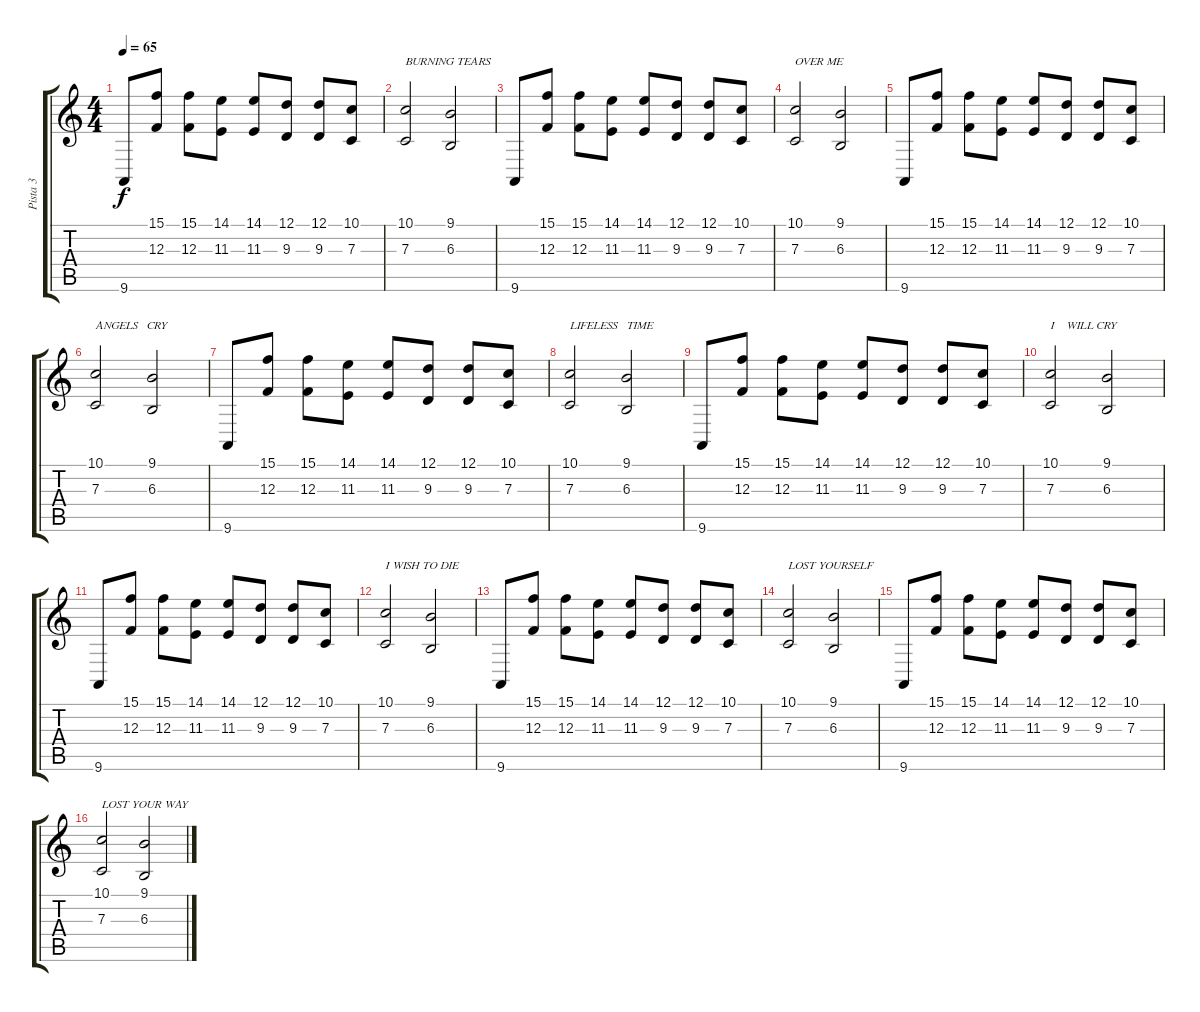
\track ("Pista 3" "Pista 3") {instrument stringensemble1}
\staff {score tabs}
\tuning (D4 A3 F3 C3 G2 C2) {hide}
\ts (4 4)
\tempo 65
\clef g2
\ks c
9.6.8{dy f} (15.1 12.3).8 (15.1 12.3).8 (14.1 11.3).8 (14.1 11.3).8 (12.1 9.3).8 (12.1 9.3).8 (10.1 7.3).8 |
(10.1 7.3).2{txt "BURNING TEARS"} (9.1 6.3).2 |
9.6.8 (15.1 12.3).8 (15.1 12.3).8 (14.1 11.3).8 (14.1 11.3).8 (12.1 9.3).8 (12.1 9.3).8 (10.1 7.3).8 |
(10.1 7.3).2{txt "OVER ME"} (9.1 6.3).2 |
9.6.8 (15.1 12.3).8 (15.1 12.3).8 (14.1 11.3).8 (14.1 11.3).8 (12.1 9.3).8 (12.1 9.3).8 (10.1 7.3).8 |
(10.1 7.3).2{txt "ANGELS   CRY"} (9.1 6.3).2 |
9.6.8 (15.1 12.3).8 (15.1 12.3).8 (14.1 11.3).8 (14.1 11.3).8 (12.1 9.3).8 (12.1 9.3).8 (10.1 7.3).8 |
(10.1 7.3).2{txt "LIFELESS   TIME"} (9.1 6.3).2 |
9.6.8 (15.1 12.3).8 (15.1 12.3).8 (14.1 11.3).8 (14.1 11.3).8 (12.1 9.3).8 (12.1 9.3).8 (10.1 7.3).8 |
(10.1 7.3).2{txt "I    WILL CRY"} (9.1 6.3).2 |
9.6.8 (15.1 12.3).8 (15.1 12.3).8 (14.1 11.3).8 (14.1 11.3).8 (12.1 9.3).8 (12.1 9.3).8 (10.1 7.3).8 |
(10.1 7.3).2{txt "I WISH TO DIE"} (9.1 6.3).2 |
9.6.8 (15.1 12.3).8 (15.1 12.3).8 (14.1 11.3).8 (14.1 11.3).8 (12.1 9.3).8 (12.1 9.3).8 (10.1 7.3).8 |
(10.1 7.3).2{txt "LOST YOURSELF"} (9.1 6.3).2 |
9.6.8 (15.1 12.3).8 (15.1 12.3).8 (14.1 11.3).8 (14.1 11.3).8 (12.1 9.3).8 (12.1 9.3).8 (10.1 7.3).8 |
(10.1 7.3).2{txt "LOST YOUR WAY"} (9.1 6.3).2
